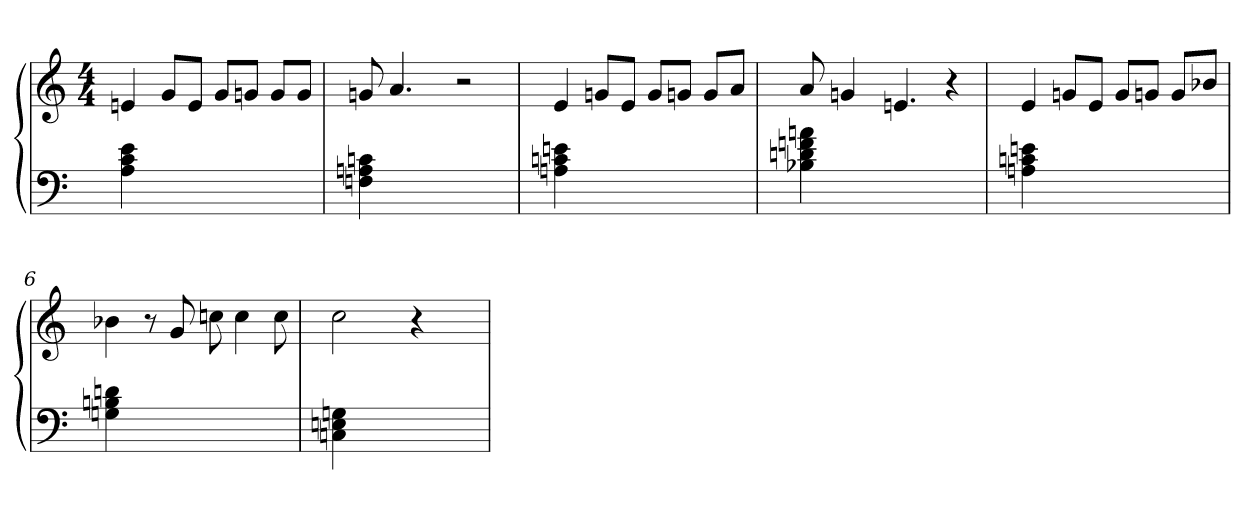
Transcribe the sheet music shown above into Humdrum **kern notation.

**kern	**kern
*part2	*part1
*staff2	*staff1
*	*M4/4
=1	=1
4A 4c 4e	4en
2.ryy	8gL
.	8eJ
.	8gL
.	8gnJ
.	8gL
.	8gJ
=2	=2
4Fn 4An 4cn	8gn
.	4.a
2.ryy	.
.	2r
=3	=3
4An 4cn 4en	4e
2.ryy	8gnL
.	8eJ
.	8gL
.	8gnJ
.	8gL
.	8aJ
=4	=4
4B-X 4dn 4fn 4an	8a
.	4gn
2.ryy	.
.	4.en
.	4r
=5	=5
4An 4cn 4en	4e
2.ryy	8gnL
.	8eJ
.	8gL
.	8gnJ
.	8gL
.	8b-XJ
=6	=6
4Gn 4Bn 4dn	4b-X
2.ryy	8r
.	8g
.	8ccn
.	4cc
.	8cc
=7	=7
4Cn 4En 4Gn	2cc
2.ryy	.
.	4r
.	4ryy
=	=
*-	*-
